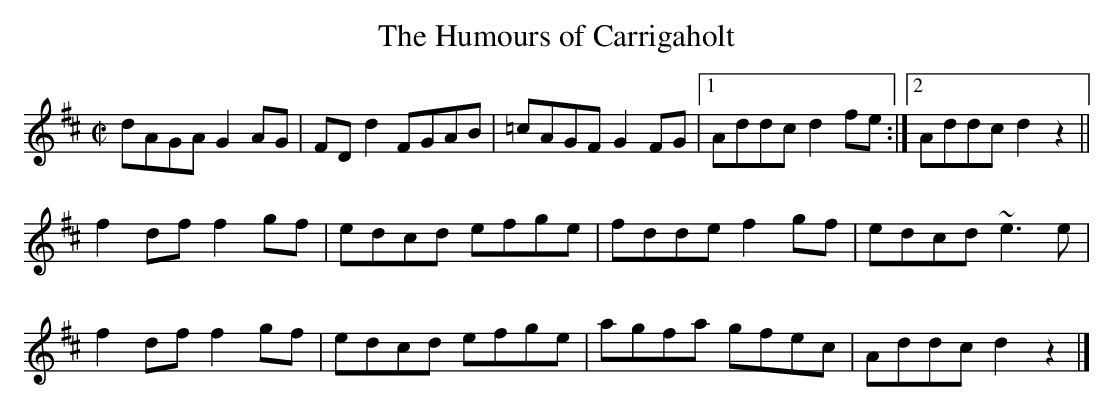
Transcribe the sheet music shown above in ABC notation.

X:1
T:The Humours of Carrigaholt
M:C|
L:1/8
K:D
dAGA G2 AG | FD d2 FGAB | =cAGF G2 FG |1 Addc d2 fe :|2 Addc d2 z2 ||
f2 df f2 gf | edcd efge | fdde f2 gf | edcd ~e3 e |
f2 df f2 gf | edcd efge | agfa gfec | Addc d2 z2 |]**
